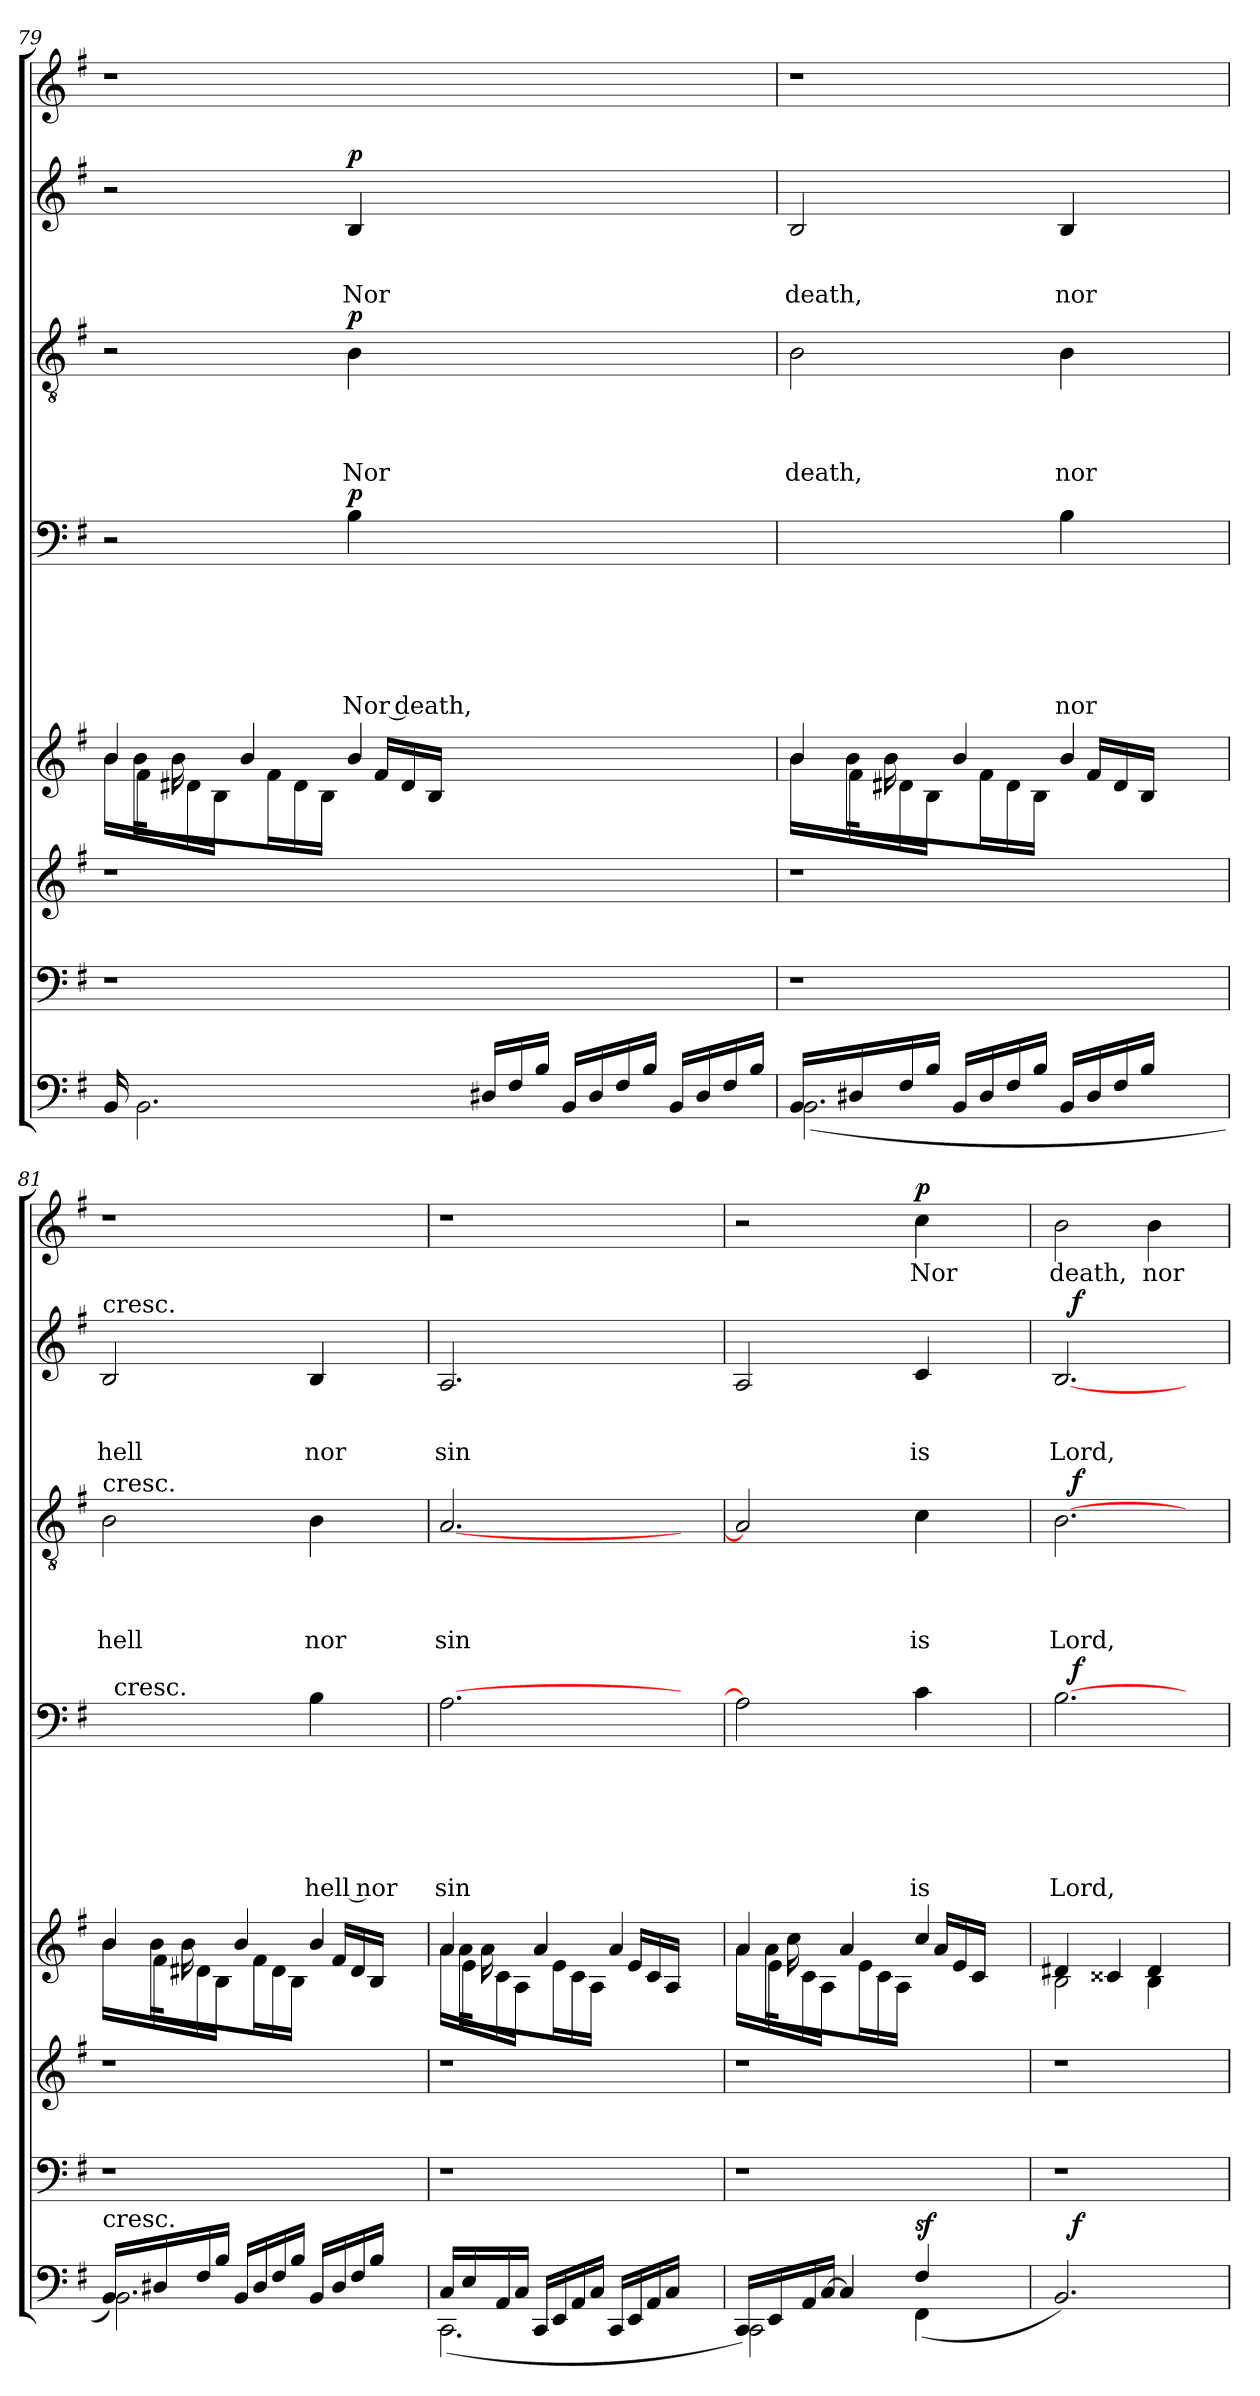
**kern	**dynam	**kern	**kern	**kern	**kern	**text	**text	**text	**text	**text	**text	**dynam	**kern	**text	**text	**text	**text	**dynam	**kern	**text	**text	**text	**dynam	**kern	**text	**dynam
*part8	*part8	*part7	*part6	*part5	*part4	*part4	*part4	*part4	*part4	*part4	*part4	*part4	*part3	*part3	*part3	*part3	*part3	*part3	*part2	*part2	*part2	*part2	*part2	*part1	*part1	*part1
*staff8	*staff8	*staff7	*staff6	*staff5	*staff4	*staff4	*staff4	*staff4	*staff4	*staff4	*staff4	*staff4	*staff3	*staff3	*staff3	*staff3	*staff3	*staff3	*staff2	*staff2	*staff2	*staff2	*staff2	*staff1	*staff1	*staff1
*clefF4	*	*clefF4	*clefG2	*clefG2	*clefF4	*	*	*	*	*	*	*	*clefGv2	*	*	*	*	*	*clefG2	*	*	*	*	*clefG2	*	*
*k[f#]	*	*k[f#]	*k[f#]	*k[f#]	*k[f#]	*	*	*	*	*	*	*	*k[f#]	*	*	*	*	*	*k[f#]	*	*	*	*	*k[f#]	*	*
*G:	*	*G:	*G:	*G:	*G:	*	*	*	*	*	*	*	*G:	*	*	*	*	*	*G:	*	*	*	*	*G:	*	*
=79	=79	=79	=79	=79	=79	=79	=79	=79	=79	=79	=79	=79	=79	=79	=79	=79	=79	=79	=79	=79	=79	=79	=79	=79	=79	=79
*^	*	*	*	*^	*	*	*	*	*	*	*	*	*	*	*	*	*	*	*	*	*	*	*	*	*	*
*	*	*	*	*	*	*^	*	*	*	*	*	*	*	*	*	*	*	*	*	*	*	*	*	*	*	*	*	*
*	*	*	*	*	*	*	*^	*	*	*	*	*	*	*	*	*	*	*	*	*	*	*	*	*	*	*	*	*	*
!	!	!	!	!	!	!	!	!	!	!	!	!	!	!	!	!	!	!	!	!	!	!	!	!	!	!	!	!LO:N:vis=1	!	!
16BB/	16ryy	.	1r	1r	4b/	16b\LL	16ryy	8ryy	2r	.	.	.	.	.	.	.	2r	.	.	.	.	.	2r	.	.	.	.	1r	.	.
2.ryy	2.BB\	.	.	.	.	16f#\	16b\LL	.	.	.	.	.	.	.	.	.	.	.	.	.	.	.	.	.	.	.	.	.	.	.
.	.	.	.	.	.	16d#X\	8.ryy	16b\	.	.	.	.	.	.	.	.	.	.	.	.	.	.	.	.	.	.	.	.	.	.
.	.	.	.	.	.	16B\JJ	.	4.ryy	.	.	.	.	.	.	.	.	.	.	.	.	.	.	.	.	.	.	.	.	.	.
.	.	.	.	.	2.ryy	4b/	.	.	.	.	.	.	.	.	.	.	.	.	.	.	.	.	.	.	.	.	.	.	.	.
.	.	.	.	.	.	.	16f#\	.	.	.	.	.	.	.	.	.	.	.	.	.	.	.	.	.	.	.	.	.	.	.
.	.	.	.	.	.	.	16d#\	.	.	.	.	.	.	.	.	.	.	.	.	.	.	.	.	.	.	.	.	.	.	.
.	.	.	.	.	.	.	16B\JJ	.	.	.	.	.	.	.	.	.	.	.	.	.	.	.	.	.	.	.	.	.	.	.
!	!	!	!	!	!	!	!	!	!	!	!	!	!	!	!LO:LY:b	!LO:DY:a	!	!	!	!	!LO:LY:b	!LO:DY:a	!	!	!	!LO:LY:b	!LO:DY:a	!	!	!
.	.	.	.	.	.	2.ryy	4b/	.	4B\	.	.	.	.	.	Nor death,	p	4B\	.	.	.	Nor	p	4B/	.	.	Nor	p	.	.	.
.	.	.	.	.	.	.	.	16f#/LL	.	.	.	.	.	.	.	.	.	.	.	.	.	.	.	.	.	.	.	.	.	.
.	.	.	.	.	.	.	.	16d#/	.	.	.	.	.	.	.	.	.	.	.	.	.	.	.	.	.	.	.	.	.	.
.	.	.	.	.	.	.	.	16B/JJ	.	.	.	.	.	.	.	.	.	.	.	.	.	.	.	.	.	.	.	.	.	.
.	.	.	.	.	.	.	2.ryy	2.ryy	2.ryy	.	.	.	.	.	.	.	2.ryy	.	.	.	.	.	2.ryy	.	.	.	.	.	.	.
16D#X/LL	8.ryy	.	.	.	.	.	.	.	.	.	.	.	.	.	.	.	.	.	.	.	.	.	.	.	.	.	.	.	.	.
16F#/	.	.	.	.	.	.	.	.	.	.	.	.	.	.	.	.	.	.	.	.	.	.	.	.	.	.	.	.	.	.
16B/JJ	.	.	.	.	.	.	.	.	.	.	.	.	.	.	.	.	.	.	.	.	.	.	.	.	.	.	.	.	.	.
2ryy	16BB/LL	.	2ryy	2ryy	2ryy	.	.	.	.	.	.	.	.	.	.	.	.	.	.	.	.	.	.	.	.	.	.	2ryy	.	.
.	16D#/	.	.	.	.	.	.	.	.	.	.	.	.	.	.	.	.	.	.	.	.	.	.	.	.	.	.	.	.	.
.	16F#/	.	.	.	.	.	.	.	.	.	.	.	.	.	.	.	.	.	.	.	.	.	.	.	.	.	.	.	.	.
.	16B/JJ	.	.	.	.	.	.	.	.	.	.	.	.	.	.	.	.	.	.	.	.	.	.	.	.	.	.	.	.	.
.	16BB/LL	.	.	.	.	4ryy	.	.	.	.	.	.	.	.	.	.	.	.	.	.	.	.	.	.	.	.	.	.	.	.
.	16D#/	.	.	.	.	.	.	.	.	.	.	.	.	.	.	.	.	.	.	.	.	.	.	.	.	.	.	.	.	.
.	16F#/	.	.	.	.	.	.	.	.	.	.	.	.	.	.	.	.	.	.	.	.	.	.	.	.	.	.	.	.	.
.	16B/JJ	.	.	.	.	.	.	.	.	.	.	.	.	.	.	.	.	.	.	.	.	.	.	.	.	.	.	.	.	.
=80	=80	=80	=80	=80	=80	=80	=80	=80	=80	=80	=80	=80	=80	=80	=80	=80	=80	=80	=80	=80	=80	=80	=80	=80	=80	=80	=80	=80	=80	=80
!	!	!	!	!	!	!	!	!	!	!	!	!	!	!	!	!	!	!	!	!	!LO:LY:b	!	!	!	!	!LO:LY:b	!	!LO:N:vis=1	!	!
16BB/LL	(<2.BB\	.	1r	1r	4b/	16b\LL	16ryy	8ryy	2ryy	.	.	.	.	.	.	.	2B\	.	.	.	death,	.	2B/	.	.	death,	.	1r	.	.
16D#X/	.	.	.	.	.	16f#\	16b\LL	.	.	.	.	.	.	.	.	.	.	.	.	.	.	.	.	.	.	.	.	.	.	.
16F#/	.	.	.	.	.	16d#X\	8.ryy	16b\	.	.	.	.	.	.	.	.	.	.	.	.	.	.	.	.	.	.	.	.	.	.
16B/JJ	.	.	.	.	.	16B\JJ	.	4.ryy	.	.	.	.	.	.	.	.	.	.	.	.	.	.	.	.	.	.	.	.	.	.
16BB/LL	.	.	.	.	4ryy	4b/	.	.	.	.	.	.	.	.	.	.	.	.	.	.	.	.	.	.	.	.	.	.	.	.
16D#/	.	.	.	.	.	.	16f#\	.	.	.	.	.	.	.	.	.	.	.	.	.	.	.	.	.	.	.	.	.	.	.
16F#/	.	.	.	.	.	.	16d#\	.	.	.	.	.	.	.	.	.	.	.	.	.	.	.	.	.	.	.	.	.	.	.
16B/JJ	.	.	.	.	.	.	16B\JJ	.	.	.	.	.	.	.	.	.	.	.	.	.	.	.	.	.	.	.	.	.	.	.
!	!	!	!	!	!	!	!	!	!	!	!	!	!	!	!LO:LY:b	!	!	!	!	!	!LO:LY:b	!	!	!	!	!LO:LY:b	!	!	!	!
16BB/LL	.	.	.	.	2ryy	4ryy	4b/	.	4B\	.	.	.	.	.	nor	.	4B\	.	.	.	nor	.	4B/	.	.	nor	.	.	.	.
16D#/	.	.	.	.	.	.	.	16f#/LL	.	.	.	.	.	.	.	.	.	.	.	.	.	.	.	.	.	.	.	.	.	.
16F#/	.	.	.	.	.	.	.	16d#/	.	.	.	.	.	.	.	.	.	.	.	.	.	.	.	.	.	.	.	.	.	.
16B/JJ	.	.	.	.	.	.	.	16B/JJ	.	.	.	.	.	.	.	.	.	.	.	.	.	.	.	.	.	.	.	.	.	.
4ryy	4ryy	.	.	.	.	4ryy	4ryy	4ryy	4ryy	.	.	.	.	.	.	.	4ryy	.	.	.	.	.	4ryy	.	.	.	.	.	.	.
=81	=81	=81	=81	=81	=81	=81	=81	=81	=81	=81	=81	=81	=81	=81	=81	=81	=81	=81	=81	=81	=81	=81	=81	=81	=81	=81	=81	=81	=81	=81
!	!	!	!	!	!	!	!	!	!	!	!	!	!	!	!	!	!	!	!	!	!	!	!LO:TX:a:t=cresc.	!	!	!	!	!	!	!
!	!	!	!	!	!	!	!	!	!	!	!	!	!	!	!	!	!LO:TX:a:t=cresc.	!	!	!	!	!	!	!	!	!	!	!	!	!
!LO:TX:a:t=cresc.	!	!	!	!	!	!	!	!	!	!	!	!	!	!	!	!	!	!	!	!	!	!	!	!	!	!	!	!	!	!
!	!	!	!	!	!	!	!	!	!	!	!	!	!	!	!	!	!	!	!	!	!LO:LY:b	!	!	!	!	!LO:LY:b	!	!LO:N:vis=1	!	!
*	*	*	*	*	*	*	*	*	*^	*	*	*	*	*	*	*	*	*	*	*	*	*	*	*	*	*	*	*	*	*
16BB/LL)	2.BB\	.	1r	1r	4b/	16b\LL	16ryy	8ryy	2ryy	32ryy	.	.	.	.	.	.	.	2B\	.	.	.	hell	.	2B/	.	.	hell	.	1r	.	.
!	!	!	!	!	!	!	!	!	!	!LO:TX:a:t=cresc.	!	!	!	!	!	!	!	!	!	!	!	!	!	!	!	!	!	!	!	!	!
.	.	.	.	.	.	.	.	.	.	2ryy	.	.	.	.	.	.	.	.	.	.	.	.	.	.	.	.	.	.	.	.	.
16D#X/	.	.	.	.	.	16f#\	16b\LL	.	.	.	.	.	.	.	.	.	.	.	.	.	.	.	.	.	.	.	.	.	.	.	.
16F#/	.	.	.	.	.	16d#X\	8.ryy	16b\	.	.	.	.	.	.	.	.	.	.	.	.	.	.	.	.	.	.	.	.	.	.	.
16B/JJ	.	.	.	.	.	16B\JJ	.	4.ryy	.	.	.	.	.	.	.	.	.	.	.	.	.	.	.	.	.	.	.	.	.	.	.
16BB/LL	.	.	.	.	4ryy	4b/	.	.	.	.	.	.	.	.	.	.	.	.	.	.	.	.	.	.	.	.	.	.	.	.	.
16D#/	.	.	.	.	.	.	16f#\	.	.	.	.	.	.	.	.	.	.	.	.	.	.	.	.	.	.	.	.	.	.	.	.
16F#/	.	.	.	.	.	.	16d#\	.	.	.	.	.	.	.	.	.	.	.	.	.	.	.	.	.	.	.	.	.	.	.	.
16B/JJ	.	.	.	.	.	.	16B\JJ	.	.	.	.	.	.	.	.	.	.	.	.	.	.	.	.	.	.	.	.	.	.	.	.
!	!	!	!	!	!	!	!	!	!	!	!	!	!	!	!	!LO:LY:b:rj	!	!	!	!	!	!LO:LY:b	!	!	!	!	!LO:LY:b	!	!	!	!
16BB/LL	.	.	.	.	2ryy	4ryy	4b/	.	4B\	.	.	.	.	.	.	hell nor	.	4B\	.	.	.	nor	.	4B/	.	.	nor	.	.	.	.
.	.	.	.	.	.	.	.	.	.	4...ryy	.	.	.	.	.	.	.	.	.	.	.	.	.	.	.	.	.	.	.	.	.
16D#/	.	.	.	.	.	.	.	16f#/LL	.	.	.	.	.	.	.	.	.	.	.	.	.	.	.	.	.	.	.	.	.	.	.
16F#/	.	.	.	.	.	.	.	16d#/	.	.	.	.	.	.	.	.	.	.	.	.	.	.	.	.	.	.	.	.	.	.	.
16B/JJ	.	.	.	.	.	.	.	16B/JJ	.	.	.	.	.	.	.	.	.	.	.	.	.	.	.	.	.	.	.	.	.	.	.
4ryy	4ryy	.	.	.	.	4ryy	4ryy	4ryy	4ryy	.	.	.	.	.	.	.	.	4ryy	.	.	.	.	.	4ryy	.	.	.	.	.	.	.
!!LO:LB:g=z
=82	=82	=82	=82	=82	=82	=82	=82	=82	=82	=82	=82	=82	=82	=82	=82	=82	=82	=82	=82	=82	=82	=82	=82	=82	=82	=82	=82	=82	=82	=82	=82
!	!	!	!	!	!	!	!	!	!	!	!	!	!	!	!	!LO:LY:b	!	!	!	!	!	!LO:LY:b	!	!	!	!	!LO:LY:b	!	!LO:N:vis=1	!	!
*	*	*	*	*	*	*	*	*	*v	*v	*	*	*	*	*	*	*	*	*	*	*	*	*	*	*	*	*	*	*	*	*
16C/LL	(<2.CC\	.	1r	1r	4a/	16a\LL	16ryy	8ryy	[>2.A\	.	.	.	.	.	sin	.	[<2.A/	.	.	.	sin	.	2.A/	.	.	sin	.	1r	.	.
16E/	.	.	.	.	.	16e\	16a\LL	.	.	.	.	.	.	.	.	.	.	.	.	.	.	.	.	.	.	.	.	.	.	.
16AA/	.	.	.	.	.	16c\	8.ryy	16a\	.	.	.	.	.	.	.	.	.	.	.	.	.	.	.	.	.	.	.	.	.	.
16C/JJ	.	.	.	.	.	16A\JJ	.	4.ryy	.	.	.	.	.	.	.	.	.	.	.	.	.	.	.	.	.	.	.	.	.	.
16CC/LL	.	.	.	.	4ryy	4a/	.	.	.	.	.	.	.	.	.	.	.	.	.	.	.	.	.	.	.	.	.	.	.	.
16EE/	.	.	.	.	.	.	16e\	.	.	.	.	.	.	.	.	.	.	.	.	.	.	.	.	.	.	.	.	.	.	.
16AA/	.	.	.	.	.	.	16c\	.	.	.	.	.	.	.	.	.	.	.	.	.	.	.	.	.	.	.	.	.	.	.
16C/JJ	.	.	.	.	.	.	16A\JJ	.	.	.	.	.	.	.	.	.	.	.	.	.	.	.	.	.	.	.	.	.	.	.
16CC/LL	.	.	.	.	2ryy	4ryy	4a/	.	.	.	.	.	.	.	.	.	.	.	.	.	.	.	.	.	.	.	.	.	.	.
16EE/	.	.	.	.	.	.	.	16e/LL	.	.	.	.	.	.	.	.	.	.	.	.	.	.	.	.	.	.	.	.	.	.
16AA/	.	.	.	.	.	.	.	16c/	.	.	.	.	.	.	.	.	.	.	.	.	.	.	.	.	.	.	.	.	.	.
16C/JJ	.	.	.	.	.	.	.	16A/JJ	.	.	.	.	.	.	.	.	.	.	.	.	.	.	.	.	.	.	.	.	.	.
4ryy	4ryy	.	.	.	.	4ryy	4ryy	4ryy	4ryy	.	.	.	.	.	.	.	4ryy	.	.	.	.	.	4ryy	.	.	.	.	.	.	.
=83	=83	=83	=83	=83	=83	=83	=83	=83	=83	=83	=83	=83	=83	=83	=83	=83	=83	=83	=83	=83	=83	=83	=83	=83	=83	=83	=83	=83	=83	=83
16CC/LL)	2CC\	.	1r	1r	4a/	16a\LL	16ryy	8ryy	2A\]	.	.	.	.	.	.	.	2A/]	.	.	.	.	.	2A/	.	.	.	.	2r	.	.
16EE/	.	.	.	.	.	16e\	16a\LL	.	.	.	.	.	.	.	.	.	.	.	.	.	.	.	.	.	.	.	.	.	.	.
16AA/	.	.	.	.	.	16c\	8.ryy	16cc\	.	.	.	.	.	.	.	.	.	.	.	.	.	.	.	.	.	.	.	.	.	.
[>16C/JJ	.	.	.	.	.	16A\JJ	.	4.ryy	.	.	.	.	.	.	.	.	.	.	.	.	.	.	.	.	.	.	.	.	.	.
4C/]	.	.	.	.	4ryy	4a/	.	.	.	.	.	.	.	.	.	.	.	.	.	.	.	.	.	.	.	.	.	.	.	.
.	.	.	.	.	.	.	16e\	.	.	.	.	.	.	.	.	.	.	.	.	.	.	.	.	.	.	.	.	.	.	.
.	.	.	.	.	.	.	16c\	.	.	.	.	.	.	.	.	.	.	.	.	.	.	.	.	.	.	.	.	.	.	.
.	.	.	.	.	.	.	16A\JJ	.	.	.	.	.	.	.	.	.	.	.	.	.	.	.	.	.	.	.	.	.	.	.
!	!	!LO:DY:a	!	!	!	!	!	!	!	!	!	!	!	!	!LO:LY:b	!	!	!	!	!	!LO:LY:b	!	!	!	!	!LO:LY:b	!	!	!LO:LY:b	!LO:DY:a
4F#/	(<4FF#\	sf	.	.	2ryy	4ryy	4cc/	.	4c\	.	.	.	.	.	is	.	4c\	.	.	.	is	.	4c/	.	.	is	.	4cc\	Nor	p
.	.	.	.	.	.	.	.	16a/LL	.	.	.	.	.	.	.	.	.	.	.	.	.	.	.	.	.	.	.	.	.	.
.	.	.	.	.	.	.	.	16e/	.	.	.	.	.	.	.	.	.	.	.	.	.	.	.	.	.	.	.	.	.	.
.	.	.	.	.	.	.	.	16c/JJ	.	.	.	.	.	.	.	.	.	.	.	.	.	.	.	.	.	.	.	.	.	.
4ryy	4ryy	.	.	.	.	4ryy	4ryy	4ryy	4ryy	.	.	.	.	.	.	.	4ryy	.	.	.	.	.	4ryy	.	.	.	.	4ryy	.	.
=84	=84	=84	=84	=84	=84	=84	=84	=84	=84	=84	=84	=84	=84	=84	=84	=84	=84	=84	=84	=84	=84	=84	=84	=84	=84	=84	=84	=84	=84	=84
!	!	!	!	!	!	!	!	!	!	!	!	!	!	!	!LO:LY:b	!	!	!	!	!	!LO:LY:b	!	!	!	!	!LO:LY:b	!	!	!LO:LY:b	!
*	*	*	*	*	*	*v	*v	*v	*^	*	*	*	*	*	*	*	*^	*	*	*	*	*	*^	*	*	*	*	*	*	*
2.BB/)	16ryy	.	1r	1r	2B\	4d#X/	[>2.B\	16ryy	.	.	.	.	.	Lord,	.	[>2.B\	16ryy	.	.	.	Lord,	.	[<2.B/	16ryy	.	.	Lord,	.	2b\	death,	.
!	!	!LO:DY:a	!	!	!	!	!	!	!	!	!	!	!	!	!LO:DY:a	!	!	!	!	!	!	!LO:DY:a	!	!	!	!	!	!LO:DY:a	!	!	!
.	2...ryy	f	.	.	.	.	.	2...ryy	.	.	.	.	.	.	f	.	2...ryy	.	.	.	.	f	.	2...ryy	.	.	.	f	.	.	.
.	.	.	.	.	.	4c##X/	.	.	.	.	.	.	.	.	.	.	.	.	.	.	.	.	.	.	.	.	.	.	.	.	.
!	!	!	!	!	!	!	!	!	!	!	!	!	!	!	!	!	!	!	!	!	!	!	!	!	!	!	!	!	!	!LO:LY:b	!
.	.	.	.	.	4B\	4d#/	.	.	.	.	.	.	.	.	.	.	.	.	.	.	.	.	.	.	.	.	.	.	4b\	nor	.
4ryy	.	.	.	.	4ryy	4ryy	4ryy	.	.	.	.	.	.	.	.	4ryy	.	.	.	.	.	.	4ryy	.	.	.	.	.	4ryy	.	.
*	*	*	*	*	*v	*v	*	*	*	*	*	*	*	*	*	*v	*v	*	*	*	*	*	*v	*v	*	*	*	*	*	*	*
*v	*v	*	*	*	*	*v	*v	*	*	*	*	*	*	*	*	*	*	*	*	*	*	*	*	*	*	*	*	*
=	=	=	=	=	=	=	=	=	=	=	=	=	=	=	=	=	=	=	=	=	=	=	=	=	=	=
*-	*-	*-	*-	*-	*-	*-	*-	*-	*-	*-	*-	*-	*-	*-	*-	*-	*-	*-	*-	*-	*-	*-	*-	*-	*-	*-
